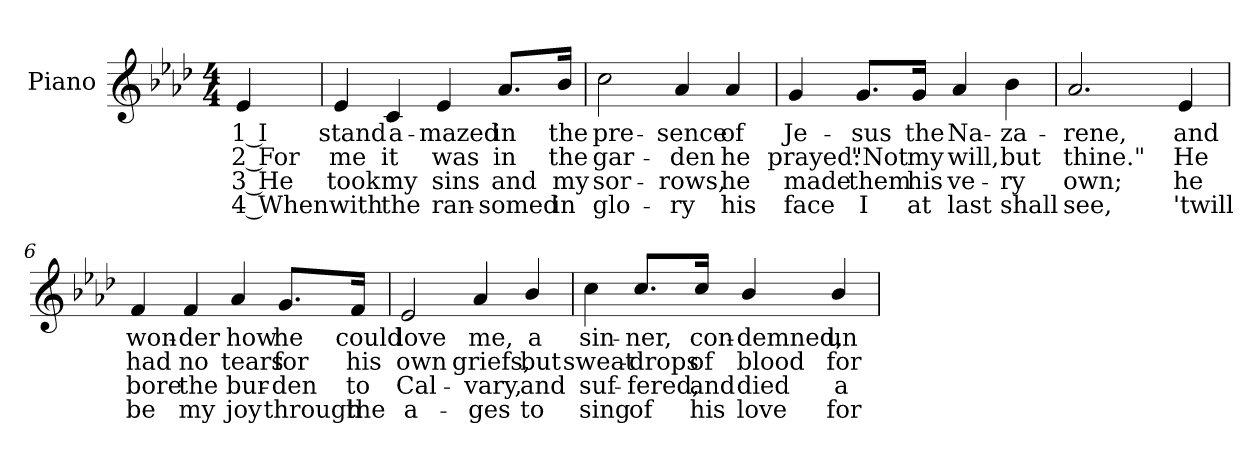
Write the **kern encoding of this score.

**kern	**text	**text	**text	**text
*part1	*part1	*part1	*part1	*part1
*staff1	*staff1	*staff1	*staff1	*staff1
*I"Piano	*	*	*	*
*I'Pno.	*	*	*	*
!!LO:PB:g=z
*clefG2	*	*	*	*
*k[b-e-a-d-]	*	*	*	*
*A-:	*	*	*	*
*M4/4	*	*	*	*
=	=	=	=	=
!	!LO:LY:b:color=#000000	!LO:LY:b:color=#000000	!LO:LY:b:color=#000000	!LO:LY:b:color=#000000
4e-i/	1 I	2 For	3 He	4 When
=1	=1	=1	=1	=1
!	!LO:LY:b:color=#000000	!LO:LY:b:color=#000000	!LO:LY:b:color=#000000	!LO:LY:b:color=#000000
4e-i/	stand	me	took	with
!	!LO:LY:b:color=#000000	!LO:LY:b:color=#000000	!LO:LY:b:color=#000000	!LO:LY:b:color=#000000
4ci/	a-	it	my	the
!	!LO:LY:b:color=#000000	!LO:LY:b:color=#000000	!LO:LY:b:color=#000000	!LO:LY:b:color=#000000
4e-i/	-mazed	was	sins	ran-
!	!LO:LY:b:color=#000000	!LO:LY:b:color=#000000	!LO:LY:b:color=#000000	!LO:LY:b:color=#000000
8.a-i/L	in	in	-and	somed
!	!LO:LY:b:color=#000000	!LO:LY:b:color=#000000	!LO:LY:b:color=#000000	!LO:LY:b:color=#000000
16b-i/Jk	the	the	my	in
=2	=2	=2	=2	=2
!	!LO:LY:b:color=#000000	!LO:LY:b:color=#000000	!LO:LY:b:color=#000000	!LO:LY:b:color=#000000
2cci\	pre-	gar-	sor-	-glo-
!	!LO:LY:b:color=#000000	!LO:LY:b:color=#000000	!LO:LY:b:color=#000000	!LO:LY:b:color=#000000
4a-i/	-sence	-den	-rows,	ry
!	!LO:LY:b:color=#000000	!LO:LY:b:color=#000000	!LO:LY:b:color=#000000	!LO:LY:b:color=#000000
4a-i/	of	he	he	his
!!LO:LB:g=z
=3	=3	=3	=3	=3
!	!LO:LY:b:color=#000000	!LO:LY:b:color=#000000	!LO:LY:b:color=#000000	!LO:LY:b:color=#000000
4gi/	Je-	prayed:	made	face
!	!LO:LY:b:color=#000000	!LO:LY:b:color=#000000	!LO:LY:b:color=#000000	!LO:LY:b:color=#000000
8.gi/L	-sus	"Not	them	I
!	!LO:LY:b:color=#000000	!LO:LY:b:color=#000000	!LO:LY:b:color=#000000	!LO:LY:b:color=#000000
16gi/Jk	the	my	his	at
!	!LO:LY:b:color=#000000	!LO:LY:b:color=#000000	!LO:LY:b:color=#000000	!LO:LY:b:color=#000000
4a-i/	Na-	will,	ve-	-last
!	!LO:LY:b:color=#000000	!LO:LY:b:color=#000000	!LO:LY:b:color=#000000	!LO:LY:b:color=#000000
4b-i\	-za-	but	ry	shall
=4	=4	=4	=4	=4
!	!LO:LY:b:color=#000000	!LO:LY:b:color=#000000	!LO:LY:b:color=#000000	!LO:LY:b:color=#000000
2.a-i/	-rene,	thine."	own;	see,
=5-	=5-	=5-	=5-	=5-
!	!LO:LY:b:color=#000000	!LO:LY:b:color=#000000	!LO:LY:b:color=#000000	!LO:LY:b:color=#000000
4e-i/	and	He	he	'twill
=6	=6	=6	=6	=6
!	!LO:LY:b:color=#000000	!LO:LY:b:color=#000000	!LO:LY:b:color=#000000	!LO:LY:b:color=#000000
4fi/	won-	had	bore	be
!	!LO:LY:b:color=#000000	!LO:LY:b:color=#000000	!LO:LY:b:color=#000000	!LO:LY:b:color=#000000
4fi/	-der	no	the	my
!	!LO:LY:b:color=#000000	!LO:LY:b:color=#000000	!LO:LY:b:color=#000000	!LO:LY:b:color=#000000
4a-i/	how	tears	bur-	-joy
!	!LO:LY:b:color=#000000	!LO:LY:b:color=#000000	!LO:LY:b:color=#000000	!LO:LY:b:color=#000000
8.gi/L	he	for	den	through
!	!LO:LY:b:color=#000000	!LO:LY:b:color=#000000	!LO:LY:b:color=#000000	!LO:LY:b:color=#000000
16fi/Jk	could	his	to	the
!!LO:LB:g=z
=7	=7	=7	=7	=7
!	!LO:LY:b:color=#000000	!LO:LY:b:color=#000000	!LO:LY:b:color=#000000	!LO:LY:b:color=#000000
2e-i/	love	own	Cal-	-a-
!	!LO:LY:b:color=#000000	!LO:LY:b:color=#000000	!LO:LY:b:color=#000000	!LO:LY:b:color=#000000
4a-i/	me,	griefs,	-vary,	ges
!	!LO:LY:b:color=#000000	!LO:LY:b:color=#000000	!LO:LY:b:color=#000000	!LO:LY:b:color=#000000
4b-i/	a	but	and	to
=8	=8	=8	=8	=8
!	!LO:LY:b:color=#000000	!LO:LY:b:color=#000000	!LO:LY:b:color=#000000	!LO:LY:b:color=#000000
4cci\	sin-	sweat-	suf-	-sing
!	!LO:LY:b:color=#000000	!LO:LY:b:color=#000000	!LO:LY:b:color=#000000	!LO:LY:b:color=#000000
8.cci/L	-ner,	-drops	fered,	of
!	!LO:LY:b:color=#000000	!LO:LY:b:color=#000000	!LO:LY:b:color=#000000	!LO:LY:b:color=#000000
16cci/Jk	con-	of	and	his
!	!LO:LY:b:color=#000000	!LO:LY:b:color=#000000	!LO:LY:b:color=#000000	!LO:LY:b:color=#000000
4b-i/	-demned,	blood	died	love
!	!LO:LY:b:color=#000000	!LO:LY:b:color=#000000	!LO:LY:b:color=#000000	!LO:LY:b:color=#000000
4b-i/	un-	for	a-	-for
=	=	=	=	=
*-	*-	*-	*-	*-
